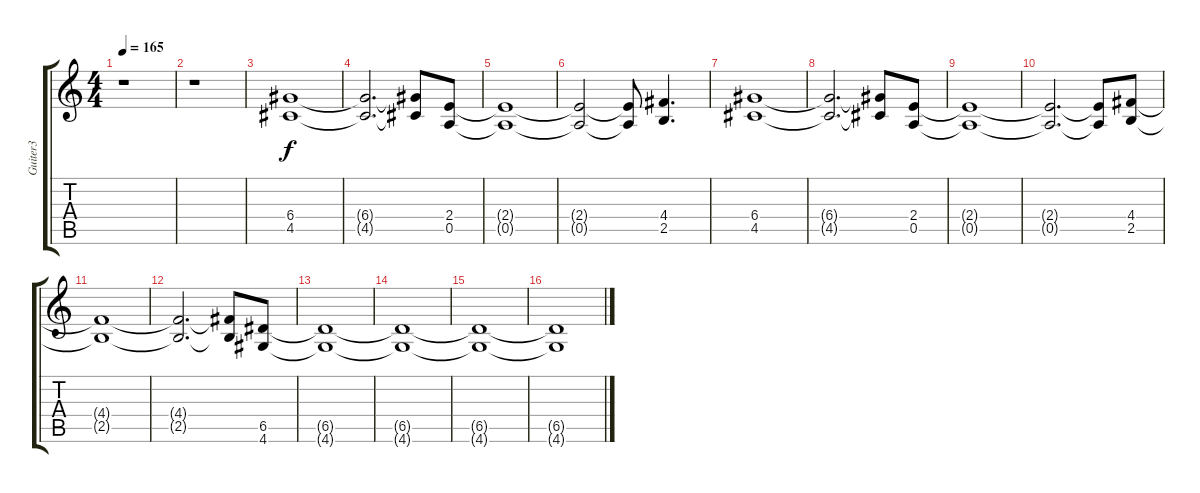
\track ("Guiter3" "Guiter3") {instrument overdrivenguitar}
\staff {score tabs}
\tuning (E4 B3 G3 D3 A2 E2) {hide}
\ts (4 4)
\tempo 165
\clef g2
\ks c
r.1{dy f} |
r.1 |
(6.4 4.5).1 |
(6.4{t} 4.5{t}).2{d} (6.4{t} 4.5{t}).8 (2.4 0.5).8 |
(2.4{t} 0.5{t}).1 |
(2.4{t} 0.5{t}).2 (2.4{t} 0.5{t}).8 (4.4 2.5).4{d} |
(6.4 4.5).1 |
(6.4{t} 4.5{t}).2{d} (6.4{t} 4.5{t}).8 (2.4 0.5).8 |
(2.4{t} 0.5{t}).1 |
(2.4{t} 0.5{t}).2{d} (2.4{t} 0.5{t}).8 (4.4 2.5).8 |
(4.4{t} 2.5{t}).1 |
(4.4{t} 2.5{t}).2{d} (4.4{t} 2.5{t}).8 (6.5 4.6).8 |
(6.5{t} 4.6{t}).1 |
(6.5{t} 4.6{t}).1 |
(6.5{t} 4.6{t}).1 |
(6.5{t} 4.6{t}).1
